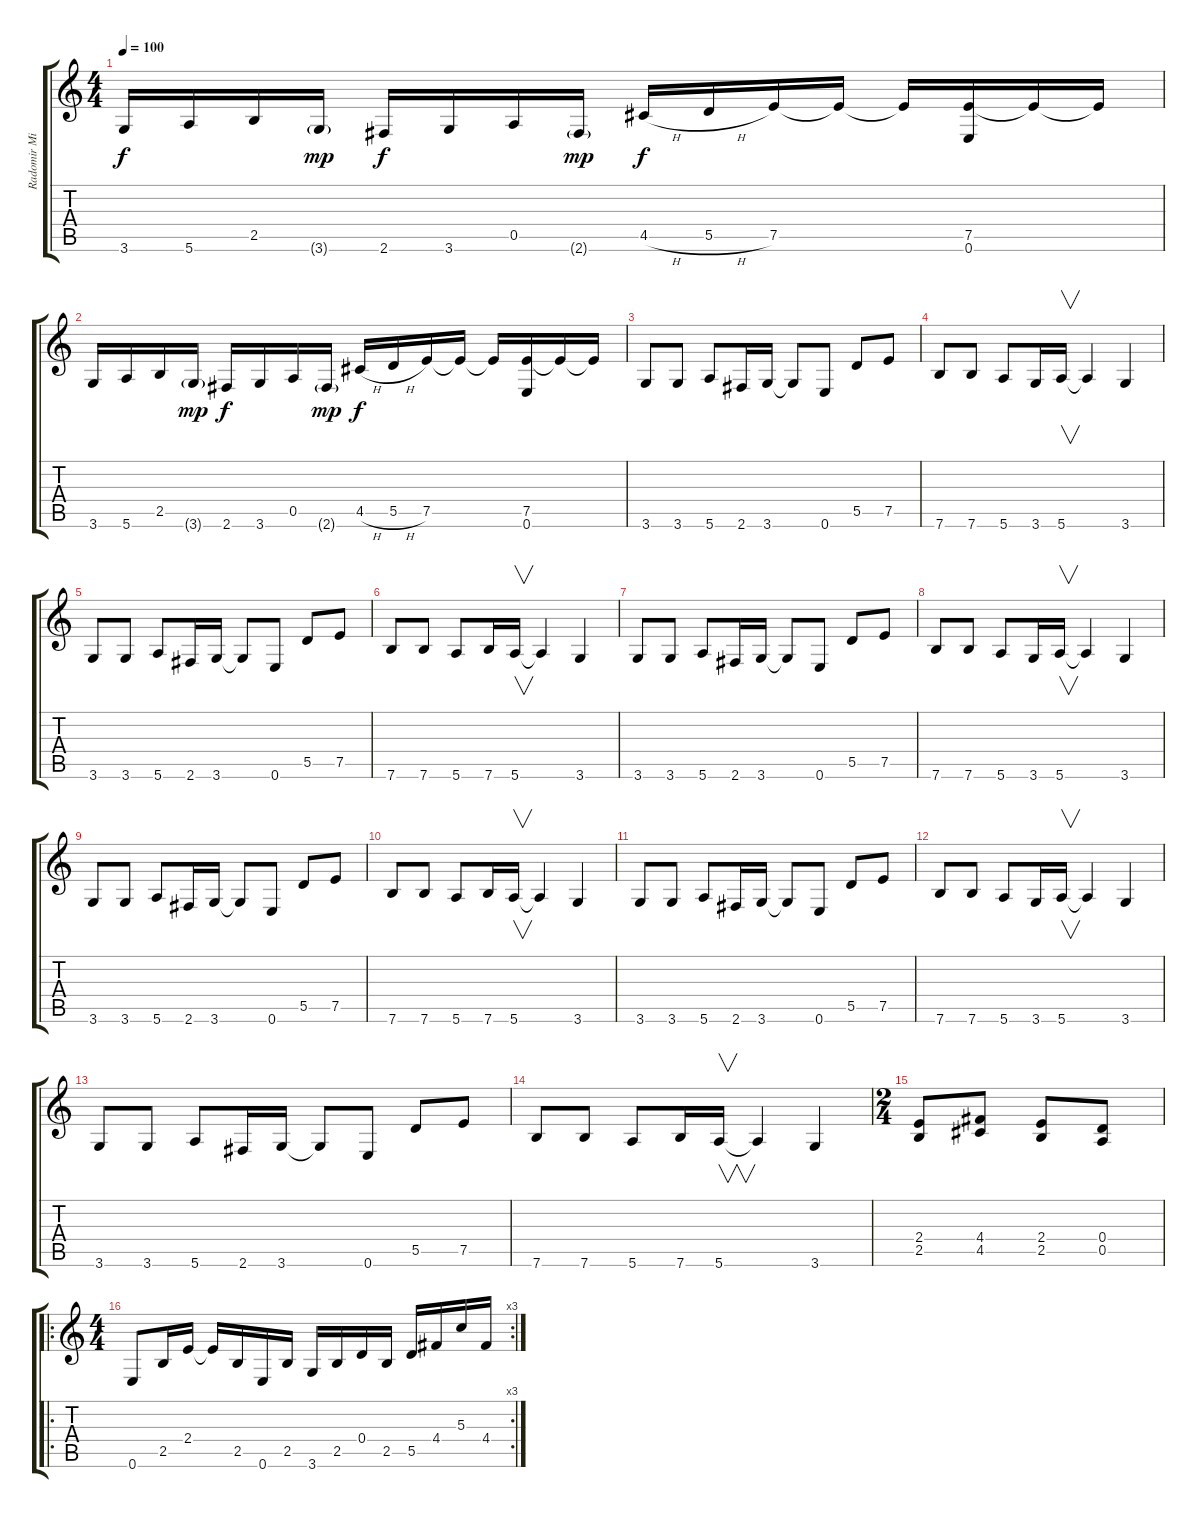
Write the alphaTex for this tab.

\track ("Radomir Mihajlovic" "Radomir Mi") {instrument electricguitarjazz}
\staff {score tabs}
\tuning (E4 B3 G3 D3 A2 E2) {hide}
\ts (4 4)
\tempo 100
\clef g2
\ks c
3.6.16{dy f} 5.6.16 2.5.16 3.6{g}.16{dy mp} 2.6.16{dy f} 3.6.16 0.5.16 2.6{g}.16{dy mp} 4.5{h}.16{dy f} 5.5{h}.16 7.5.16 7.5{t}.16 7.5{t}.16 (7.5 0.6).16 7.5{t}.16 7.5{t}.16 |
3.6.16 5.6.16 2.5.16 3.6{g}.16{dy mp} 2.6.16{dy f} 3.6.16 0.5.16 2.6{g}.16{dy mp} 4.5{h}.16{dy f} 5.5{h}.16 7.5.16 7.5{t}.16 7.5{t}.16 (7.5 0.6).16 7.5{t}.16 7.5{t}.16 |
3.6.8 3.6.8 5.6.8 2.6.16 3.6.16 3.6{t}.8 0.6.8 5.5.8 7.5.8 |
7.6.8 7.6.8 5.6.8 3.6.16 5.6.16{v} 5.6{t}.4 3.6.4 |
3.6.8 3.6.8 5.6.8 2.6.16 3.6.16 3.6{t}.8 0.6.8 5.5.8 7.5.8 |
7.6.8 7.6.8 5.6.8 7.6.16 5.6.16{v} 5.6{t}.4 3.6.4 |
3.6.8{volume 16} 3.6.8 5.6.8 2.6.16 3.6.16 3.6{t}.8 0.6.8 5.5.8 7.5.8 |
7.6.8 7.6.8 5.6.8 3.6.16 5.6.16{v} 5.6{t}.4 3.6.4 |
3.6.8 3.6.8 5.6.8 2.6.16 3.6.16 3.6{t}.8 0.6.8 5.5.8 7.5.8 |
7.6.8 7.6.8 5.6.8 7.6.16 5.6.16{v} 5.6{t}.4 3.6.4 |
3.6.8 3.6.8 5.6.8 2.6.16 3.6.16 3.6{t}.8 0.6.8 5.5.8 7.5.8 |
7.6.8 7.6.8 5.6.8 3.6.16 5.6.16{v} 5.6{t}.4 3.6.4 |
3.6.8 3.6.8 5.6.8 2.6.16 3.6.16 3.6{t}.8 0.6.8 5.5.8 7.5.8 |
7.6.8 7.6.8 5.6.8 7.6.16 5.6.16{v} 5.6{t}.4 3.6.4 |
\ts (2 4)
(2.4 2.5).8 (4.4 4.5).8 (2.4 2.5).8 (0.4 0.5).8 |
\ro
\rc 3
\ts (4 4)
0.6.8 2.5.16 2.4.16 2.4{t}.16 2.5.16 0.6.16 2.5.16 3.6.16 2.5.16 0.4.16 2.5.16 5.5.16 4.4.16 5.3.16 4.4.16
